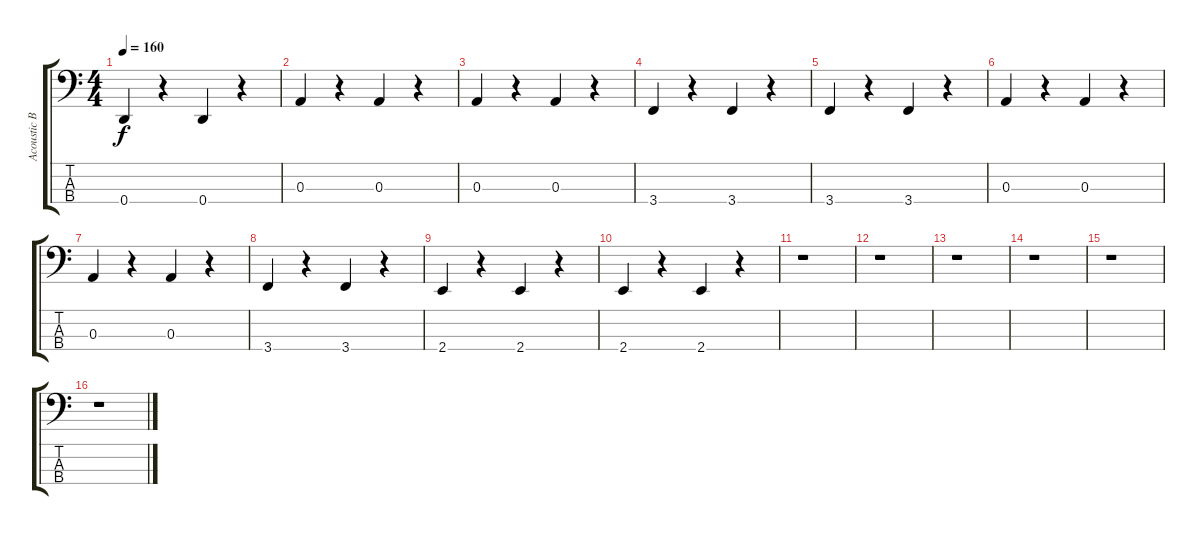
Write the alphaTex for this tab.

\track ("Acoustic Bass" "Acoustic B") {instrument acousticbass}
\staff {score tabs}
\tuning (G2 D2 A1 D1) {hide}
\ts (4 4)
\tempo 160
\clef f4
\ks c
0.4.4{dy f} r.4 0.4.4 r.4 |
0.3.4 r.4 0.3.4 r.4 |
0.3.4 r.4 0.3.4 r.4 |
3.4.4 r.4 3.4.4 r.4 |
3.4.4 r.4 3.4.4 r.4 |
0.3.4 r.4 0.3.4 r.4 |
0.3.4 r.4 0.3.4 r.4 |
3.4.4 r.4 3.4.4 r.4 |
2.4.4 r.4 2.4.4 r.4 |
2.4.4 r.4 2.4.4 r.4 |
r.1 |
r.1 |
r.1 |
r.1 |
r.1 |
r.1
